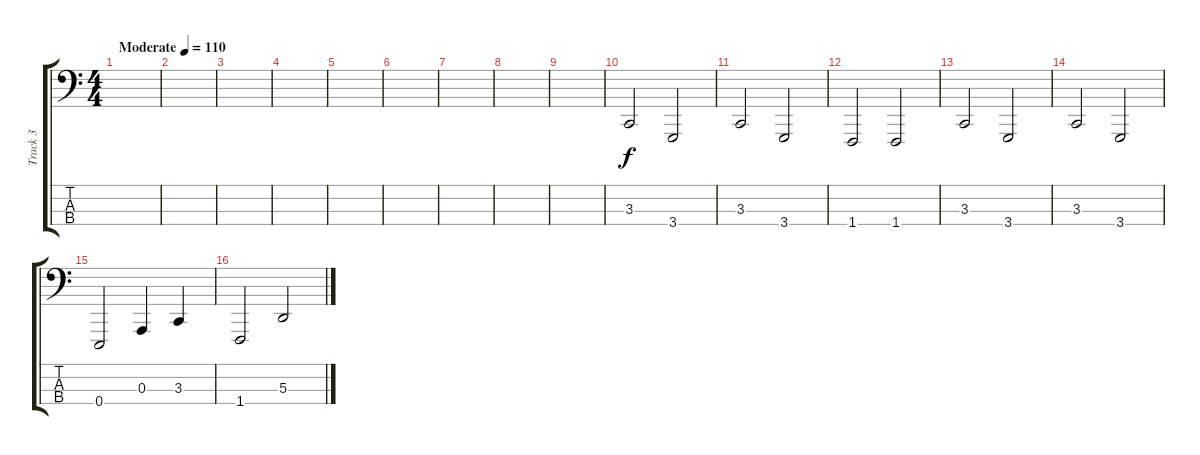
\track ("Track 3" "Track 3") {instrument taikodrum}
\staff {score tabs}
\tuning (G2 D2 A1 E1) {hide}
\ts (4 4)
\tempo (110 "Moderate")
\clef f4
\ks c
|
|
|
|
|
|
|
|
|
3.3.2 3.4.2 |
3.3.2 3.4.2 |
1.4.2 1.4.2 |
3.3.2 3.4.2 |
3.3.2 3.4.2 |
0.4.2 0.3.4 3.3.4 |
1.4.2 5.3.2
